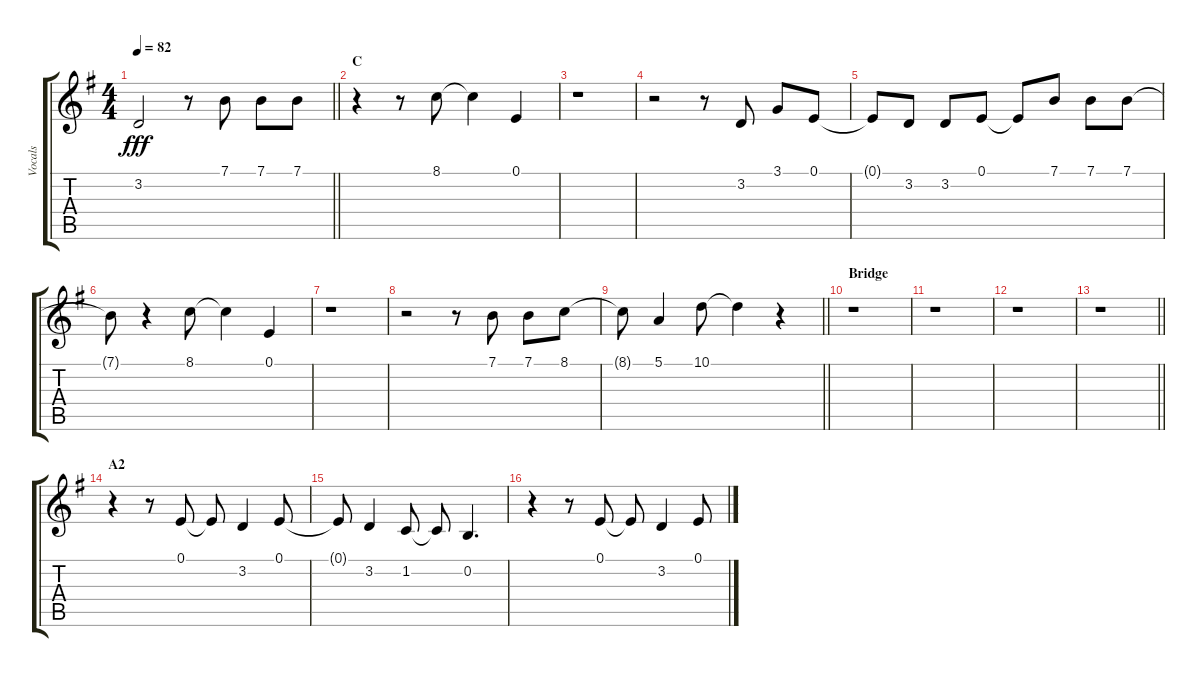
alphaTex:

\track ("Vocals" "Vocals") {instrument voiceoohs}
\staff {score tabs}
\tuning (E4 B3 G3 D3 A2 E2) {hide}
\ts (4 4)
\tempo 82
\clef g2
\barLineRight lightlight
\ks g
3.2.2{dy fff} r.8 7.1.8 7.1.8 7.1.8 |
\section ("" "C")
r.4 r.8 8.1.8 8.1{t}.4 0.1.4 |
r.1 |
r.2 r.8 3.2.8 3.1.8 0.1.8 |
0.1{t}.8 3.2.8 3.2.8 0.1.8 0.1{t}.8 7.1.8 7.1.8 7.1.8 |
7.1{t}.8 r.4 8.1.8 8.1{t}.4 0.1.4 |
r.1 |
r.2 r.8 7.1.8 7.1.8 8.1.8 |
\barLineRight lightlight
8.1{t}.8 5.1.4 10.1.8 10.1{t}.4 r.4 |
\section ("" "Bridge")
r.1 |
r.1 |
r.1 |
\barLineRight lightlight
r.1 |
\section ("" "A2")
r.4 r.8 0.1.8 0.1{t}.8 3.2.4 0.1.8 |
0.1{t}.8 3.2.4 1.2.8 1.2{t}.8 0.2.4{d} |
r.4 r.8 0.1.8 0.1{t}.8 3.2.4 0.1.8
